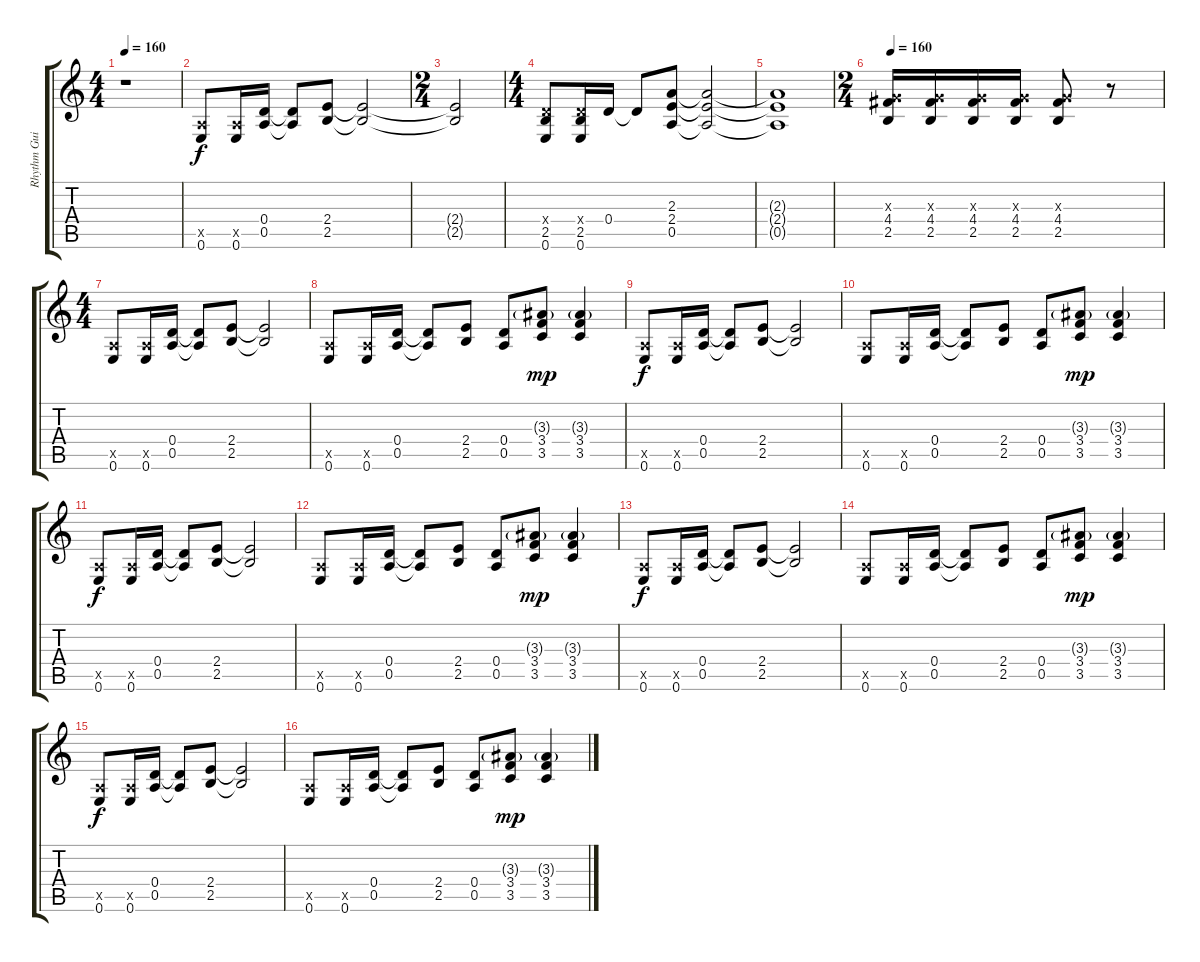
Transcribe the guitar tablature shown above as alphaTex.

\track ("Rhythm Guitar 1" "Rhythm Gui") {instrument distortionguitar}
\staff {score tabs}
\tuning (E4 B3 G3 D3 A2 E2) {hide}
\ts (4 4)
\tempo 160
\tempo 120
\tempo 160
\clef g2
\ks c
r.1{dy f instrument distortionguitar} |
(0.5{x} 0.6).8 (0.5{x} 0.6).16 (0.4 0.5).16 (0.4{t} 0.5{t}).8 (2.4 2.5).8 (2.4{t} 2.5{t}).2 |
\ts (2 4)
(2.4{t} 2.5{t}).2 |
\ts (4 4)
(0.4{x} 2.5 0.6).8 (0.4{x} 2.5 0.6).16 0.4.16 0.4{t}.8 (2.3 2.4 0.5).8 (2.3{t} 2.4{t} 0.5{t}).2 |
(2.3{t} 2.4{t} 0.5{t}).1 |
\ts (2 4)
\tempo 160
(0.3{x} 4.4 2.5).16 (0.3{x} 4.4 2.5).16 (0.3{x} 4.4 2.5).16 (0.3{x} 4.4 2.5).16 (0.3{x} 4.4 2.5).8 r.8 |
\ts (4 4)
(0.5{x} 0.6).8 (0.5{x} 0.6).16 (0.4 0.5).16 (0.4{t} 0.5{t}).8 (2.4 2.5).8 (2.4{t} 2.5{t}).2 |
(0.5{x} 0.6).8 (0.5{x} 0.6).16 (0.4 0.5).16 (0.4{t} 0.5{t}).8 (2.4 2.5).8 (0.4 0.5).8 (3.3{g} 3.4 3.5).8{dy mp} (3.3{g} 3.4 3.5).4 |
(0.5{x} 0.6).8{dy f} (0.5{x} 0.6).16 (0.4 0.5).16 (0.4{t} 0.5{t}).8 (2.4 2.5).8 (2.4{t} 2.5{t}).2 |
(0.5{x} 0.6).8 (0.5{x} 0.6).16 (0.4 0.5).16 (0.4{t} 0.5{t}).8 (2.4 2.5).8 (0.4 0.5).8 (3.3{g} 3.4 3.5).8{dy mp} (3.3{g} 3.4 3.5).4 |
(0.5{x} 0.6).8{dy f} (0.5{x} 0.6).16 (0.4 0.5).16 (0.4{t} 0.5{t}).8 (2.4 2.5).8 (2.4{t} 2.5{t}).2 |
(0.5{x} 0.6).8 (0.5{x} 0.6).16 (0.4 0.5).16 (0.4{t} 0.5{t}).8 (2.4 2.5).8 (0.4 0.5).8 (3.3{g} 3.4 3.5).8{dy mp} (3.3{g} 3.4 3.5).4 |
(0.5{x} 0.6).8{dy f} (0.5{x} 0.6).16 (0.4 0.5).16 (0.4{t} 0.5{t}).8 (2.4 2.5).8 (2.4{t} 2.5{t}).2 |
(0.5{x} 0.6).8 (0.5{x} 0.6).16 (0.4 0.5).16 (0.4{t} 0.5{t}).8 (2.4 2.5).8 (0.4 0.5).8 (3.3{g} 3.4 3.5).8{dy mp} (3.3{g} 3.4 3.5).4 |
(0.5{x} 0.6).8{dy f} (0.5{x} 0.6).16 (0.4 0.5).16 (0.4{t} 0.5{t}).8 (2.4 2.5).8 (2.4{t} 2.5{t}).2 |
(0.5{x} 0.6).8 (0.5{x} 0.6).16 (0.4 0.5).16 (0.4{t} 0.5{t}).8 (2.4 2.5).8 (0.4 0.5).8 (3.3{g} 3.4 3.5).8{dy mp} (3.3{g} 3.4 3.5).4
